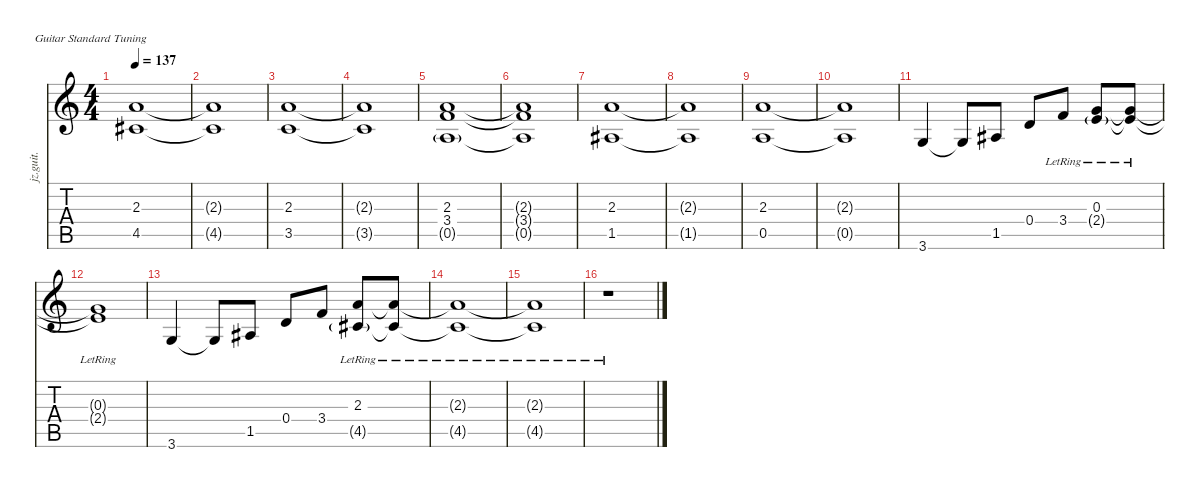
\defaultSystemsLayout 4
\hideDynamics
\bracketExtendMode nobrackets
\otherSystemsTrackNameOrientation horizontal
\track ("Mikael Akerfeldt (Clean Jazz)" "jz.guit.") {instrument electricguitarjazz}
\staff {score tabs}
\tuning (E4 B3 G3 D3 A2 E2)
\ts (4 4)
\tempo 137
\clef g2
\ks c
(2.3 4.5{acc #}).1{dy f beam Up} |
(2.3{t} 4.5{t acc #}).1{beam Up} |
(2.3 3.5).1{beam Up} |
(2.3{t} 3.5{t}).1{beam Up} |
(2.3 3.4 0.5{g}).1{beam Up} |
(2.3{t} 3.4{t} 0.5{t}).1{beam Up} |
(2.3 1.5{acc #}).1{beam Up} |
(2.3{t} 1.5{t acc #}).1{beam Up} |
(2.3 0.5).1{beam Up} |
(2.3{t} 0.5{t}).1{beam Up} |
3.6.4{beam Up} 3.6{t}.8{beam Up} 1.5{acc #}.8{beam Up} 0.4.8{beam Up} 3.4{lr}.8{beam Up} (0.3{lr} 2.4{g}).8{beam Up} (0.3{lr t} 2.4{t}).8{beam Up} |
(0.3{lr t} 2.4{t}).1{beam Up} |
3.6.4{beam Up} 3.6{t}.8{beam Up} 1.5{acc #}.8{beam Up} 0.4.8{beam Up} 3.4.8{beam Up} (2.3{lr} 4.5{g acc #}).8{beam Up} (2.3{lr t} 4.5{t acc #}).8{beam Up} |
(2.3{lr t} 4.5{t acc #}).1{beam Up} |
(2.3{lr t} 4.5{t acc #}).1{beam Up} |
r.1{beam Down}
